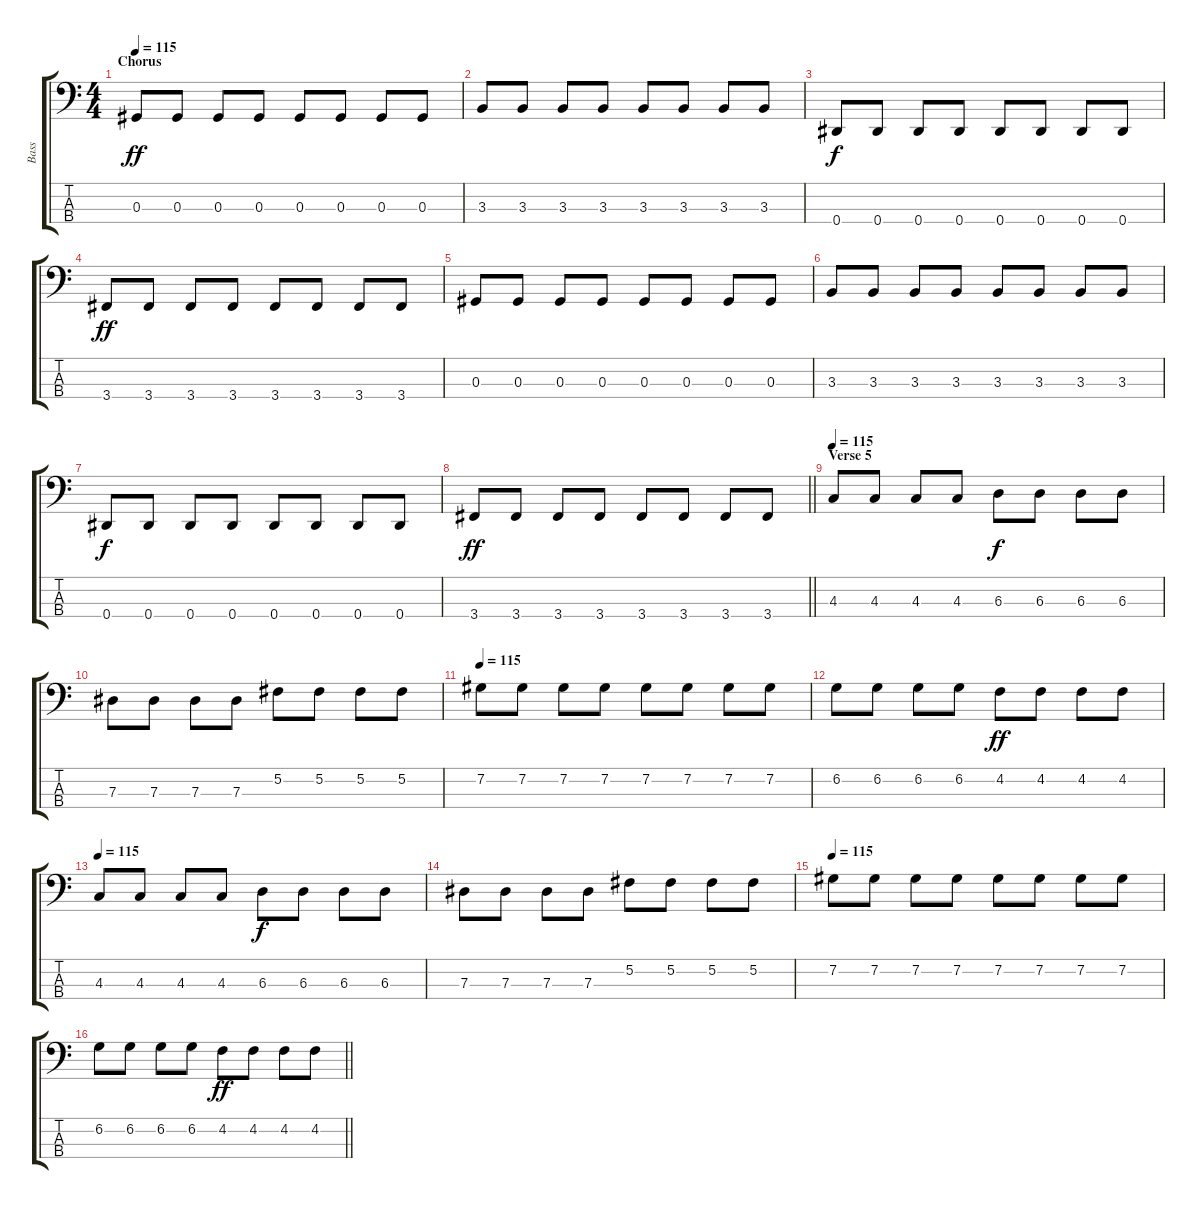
\track ("Bass" "Bass") {instrument electricbassfinger}
\staff {score tabs}
\tuning (Gb2 Db2 Ab1 Eb1) {hide}
\ts (4 4)
\section ("" "Chorus")
\tempo 115
\clef f4
\ks c
0.3.8{dy ff} 0.3.8 0.3.8 0.3.8 0.3.8 0.3.8 0.3.8 0.3.8 |
3.3.8 3.3.8 3.3.8 3.3.8 3.3.8 3.3.8 3.3.8 3.3.8 |
0.4.8{dy f} 0.4.8 0.4.8 0.4.8 0.4.8 0.4.8 0.4.8 0.4.8 |
3.4.8{dy ff} 3.4.8 3.4.8 3.4.8 3.4.8 3.4.8 3.4.8 3.4.8 |
0.3.8 0.3.8 0.3.8 0.3.8 0.3.8 0.3.8 0.3.8 0.3.8 |
3.3.8 3.3.8 3.3.8 3.3.8 3.3.8 3.3.8 3.3.8 3.3.8 |
0.4.8{dy f} 0.4.8 0.4.8 0.4.8 0.4.8 0.4.8 0.4.8 0.4.8 |
\barLineRight lightlight
3.4.8{dy ff} 3.4.8 3.4.8 3.4.8 3.4.8 3.4.8 3.4.8 3.4.8 |
\section ("" "Verse 5")
\tempo 115
4.3.8 4.3.8 4.3.8 4.3.8 6.3.8{dy f} 6.3.8 6.3.8 6.3.8 |
7.3.8 7.3.8 7.3.8 7.3.8 5.2.8 5.2.8 5.2.8 5.2.8 |
\tempo 115
7.2.8 7.2.8 7.2.8 7.2.8 7.2.8 7.2.8 7.2.8 7.2.8 |
6.2.8 6.2.8 6.2.8 6.2.8 4.2.8{dy ff} 4.2.8 4.2.8 4.2.8 |
\tempo 115
4.3.8 4.3.8 4.3.8 4.3.8 6.3.8{dy f} 6.3.8 6.3.8 6.3.8 |
7.3.8 7.3.8 7.3.8 7.3.8 5.2.8 5.2.8 5.2.8 5.2.8 |
\tempo 115
7.2.8 7.2.8 7.2.8 7.2.8 7.2.8 7.2.8 7.2.8 7.2.8 |
\barLineRight lightlight
6.2.8 6.2.8 6.2.8 6.2.8 4.2.8{dy ff} 4.2.8 4.2.8 4.2.8
